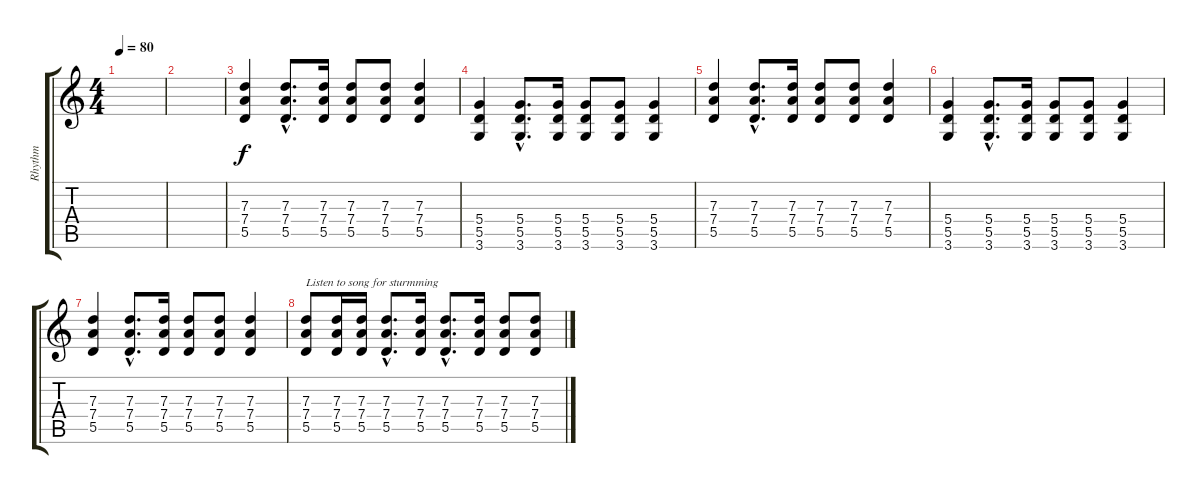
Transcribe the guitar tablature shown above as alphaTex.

\track ("Rhythm" "Rhythm") {instrument acousticguitarnylon}
\staff {score tabs}
\tuning (E4 B3 G3 D3 A2 E2) {hide}
\ts (4 4)
\tempo 80
\clef g2
\ks c
|
|
(7.3 7.4 5.5).4 (7.3{hac} 7.4{hac} 5.5{hac}).8{d} (7.3 7.4 5.5).16 (7.3 7.4 5.5).8 (7.3 7.4 5.5).8 (7.3 7.4 5.5).4 |
(5.4 5.5 3.6).4 (5.4{hac} 5.5{hac} 3.6{hac}).8{d} (5.4 5.5 3.6).16 (5.4 5.5 3.6).8 (5.4 5.5 3.6).8 (5.4 5.5 3.6).4 |
(7.3 7.4 5.5).4 (7.3{hac} 7.4{hac} 5.5{hac}).8{d} (7.3 7.4 5.5).16 (7.3 7.4 5.5).8 (7.3 7.4 5.5).8 (7.3 7.4 5.5).4 |
(5.4 5.5 3.6).4 (5.4{hac} 5.5{hac} 3.6{hac}).8{d} (5.4 5.5 3.6).16 (5.4 5.5 3.6).8 (5.4 5.5 3.6).8 (5.4 5.5 3.6).4 |
(7.3 7.4 5.5).4 (7.3{hac} 7.4{hac} 5.5{hac}).8{d} (7.3 7.4 5.5).16 (7.3 7.4 5.5).8 (7.3 7.4 5.5).8 (7.3 7.4 5.5).4 |
(7.3 7.4 5.5).8{txt "Listen to song for sturmming"} (7.3 7.4 5.5).16 (7.3 7.4 5.5).16 (7.3{hac} 7.4{hac} 5.5{hac}).8{d} (7.3 7.4 5.5).16 (7.3{hac} 7.4{hac} 5.5{hac}).8{d} (7.3 7.4 5.5).16 (7.3 7.4 5.5).8 (7.3 7.4 5.5).8
